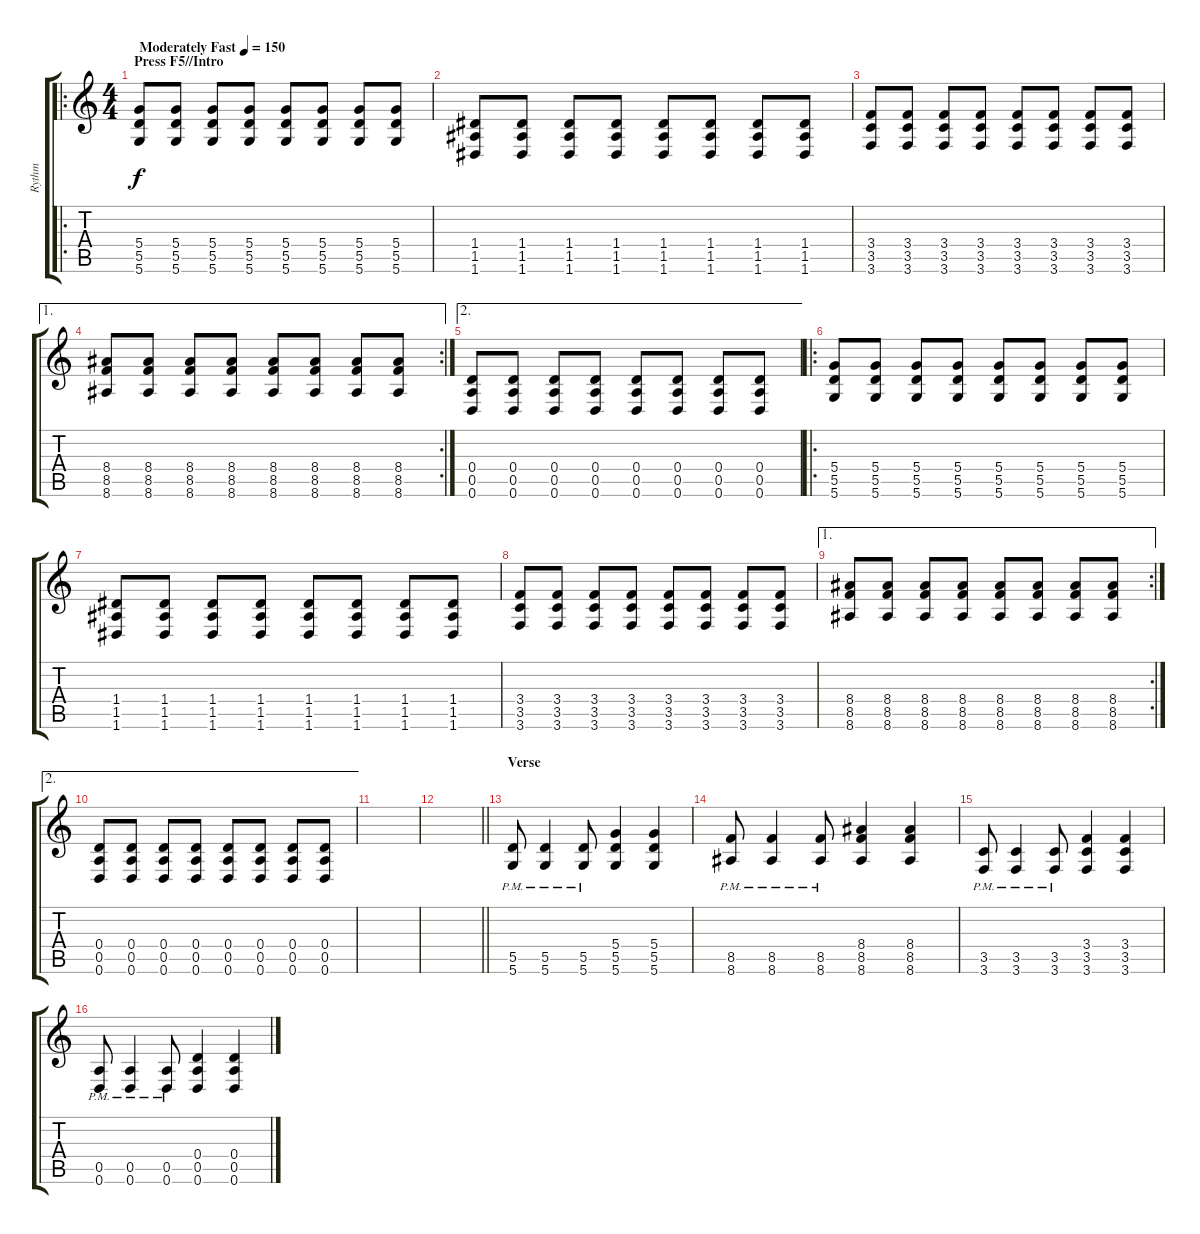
\track ("Rythm" "Rythm") {instrument distortionguitar}
\staff {score tabs}
\tuning (E4 B3 G3 D3 A2 D2) {hide}
\ro
\ts (4 4)
\section ("" "Press F5//Intro")
\tempo (150 "Moderately Fast")
\clef g2
\ks c
(5.4 5.5 5.6).8{dy f instrument distortionguitar} (5.4 5.5 5.6).8 (5.4 5.5 5.6).8 (5.4 5.5 5.6).8 (5.4 5.5 5.6).8 (5.4 5.5 5.6).8 (5.4 5.5 5.6).8 (5.4 5.5 5.6).8 |
(1.4 1.5 1.6).8 (1.4 1.5 1.6).8 (1.4 1.5 1.6).8 (1.4 1.5 1.6).8 (1.4 1.5 1.6).8 (1.4 1.5 1.6).8 (1.4 1.5 1.6).8 (1.4 1.5 1.6).8 |
(3.4 3.5 3.6).8 (3.4 3.5 3.6).8 (3.4 3.5 3.6).8 (3.4 3.5 3.6).8 (3.4 3.5 3.6).8 (3.4 3.5 3.6).8 (3.4 3.5 3.6).8 (3.4 3.5 3.6).8 |
\ae 1
\rc 2
(8.4 8.5 8.6).8 (8.4 8.5 8.6).8 (8.4 8.5 8.6).8 (8.4 8.5 8.6).8 (8.4 8.5 8.6).8 (8.4 8.5 8.6).8 (8.4 8.5 8.6).8 (8.4 8.5 8.6).8 |
\ae 2
(0.4 0.5 0.6).8 (0.4 0.5 0.6).8 (0.4 0.5 0.6).8 (0.4 0.5 0.6).8 (0.4 0.5 0.6).8 (0.4 0.5 0.6).8 (0.4 0.5 0.6).8 (0.4 0.5 0.6).8 |
\ro
(5.4 5.5 5.6).8 (5.4 5.5 5.6).8 (5.4 5.5 5.6).8 (5.4 5.5 5.6).8 (5.4 5.5 5.6).8 (5.4 5.5 5.6).8 (5.4 5.5 5.6).8 (5.4 5.5 5.6).8 |
(1.4 1.5 1.6).8 (1.4 1.5 1.6).8 (1.4 1.5 1.6).8 (1.4 1.5 1.6).8 (1.4 1.5 1.6).8 (1.4 1.5 1.6).8 (1.4 1.5 1.6).8 (1.4 1.5 1.6).8 |
(3.4 3.5 3.6).8 (3.4 3.5 3.6).8 (3.4 3.5 3.6).8 (3.4 3.5 3.6).8 (3.4 3.5 3.6).8 (3.4 3.5 3.6).8 (3.4 3.5 3.6).8 (3.4 3.5 3.6).8 |
\ae 1
\rc 2
(8.4 8.5 8.6).8 (8.4 8.5 8.6).8 (8.4 8.5 8.6).8 (8.4 8.5 8.6).8 (8.4 8.5 8.6).8 (8.4 8.5 8.6).8 (8.4 8.5 8.6).8 (8.4 8.5 8.6).8 |
\ae 2
(0.4 0.5 0.6).8 (0.4 0.5 0.6).8 (0.4 0.5 0.6).8 (0.4 0.5 0.6).8 (0.4 0.5 0.6).8 (0.4 0.5 0.6).8 (0.4 0.5 0.6).8 (0.4 0.5 0.6).8 |
|
\barLineRight lightlight
|
\section ("" "Verse")
(5.5 5.6{pm}).8 (5.5 5.6{pm}).4 (5.5 5.6{pm}).8 (5.4 5.5 5.6).4 (5.4 5.5 5.6).4 |
(8.5{pm} 8.6{pm}).8 (8.5{pm} 8.6{pm}).4 (8.5{pm} 8.6{pm}).8 (8.4 8.5 8.6).4 (8.4 8.5 8.6).4 |
(3.5{pm} 3.6{pm}).8 (3.5{pm} 3.6{pm}).4 (3.5{pm} 3.6{pm}).8 (3.4 3.5 3.6).4 (3.4 3.5 3.6).4 |
(0.5{pm} 0.6{pm}).8 (0.5{pm} 0.6{pm}).4 (0.5{pm} 0.6{pm}).8 (0.4 0.5 0.6).4 (0.4 0.5 0.6).4
